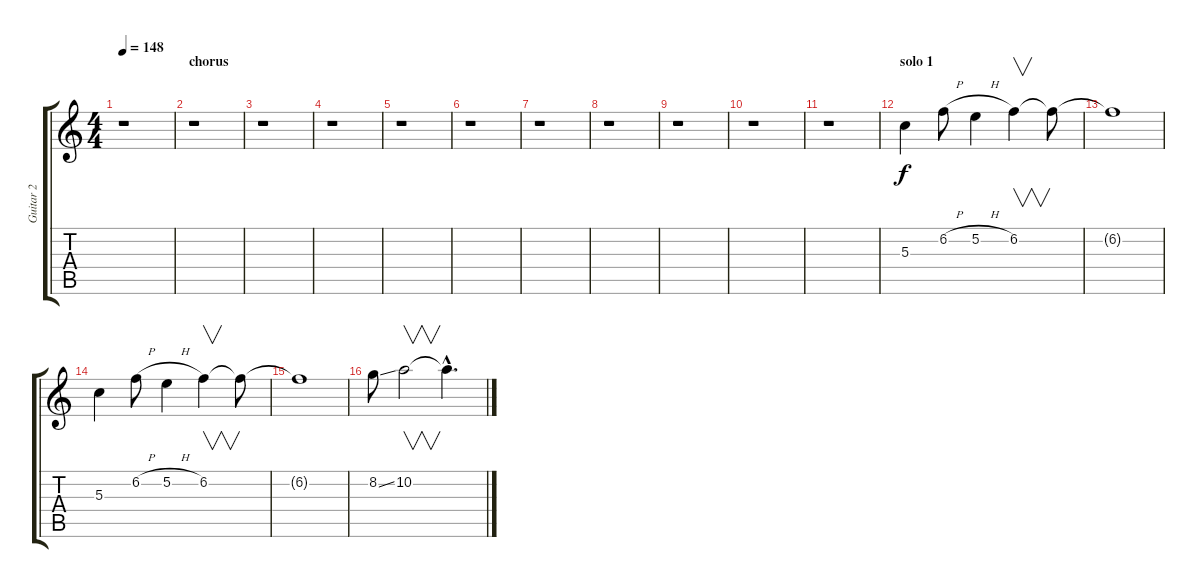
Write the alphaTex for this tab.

\track ("Guitar 2" "Guitar 2") {instrument overdrivenguitar}
\staff {score tabs}
\tuning (E4 B3 G3 D3 A2 E2) {hide}
\ts (4 4)
\tempo 148
\clef g2
\ks c
r.1{dy f} |
\section ("" "chorus")
r.1 |
r.1 |
r.1 |
r.1 |
r.1 |
r.1 |
r.1 |
r.1 |
r.1 |
r.1 |
\section ("" "solo 1")
5.3.4 6.2{h}.8 5.2{h}.4 6.2.4{v} 6.2{t}.8 |
6.2{t}.1 |
5.3.4 6.2{h}.8 5.2{h}.4 6.2.4{v} 6.2{t}.8 |
6.2{t}.1 |
8.2{ss}.8 10.2.2{v} 10.2{hac t}.4{d}
